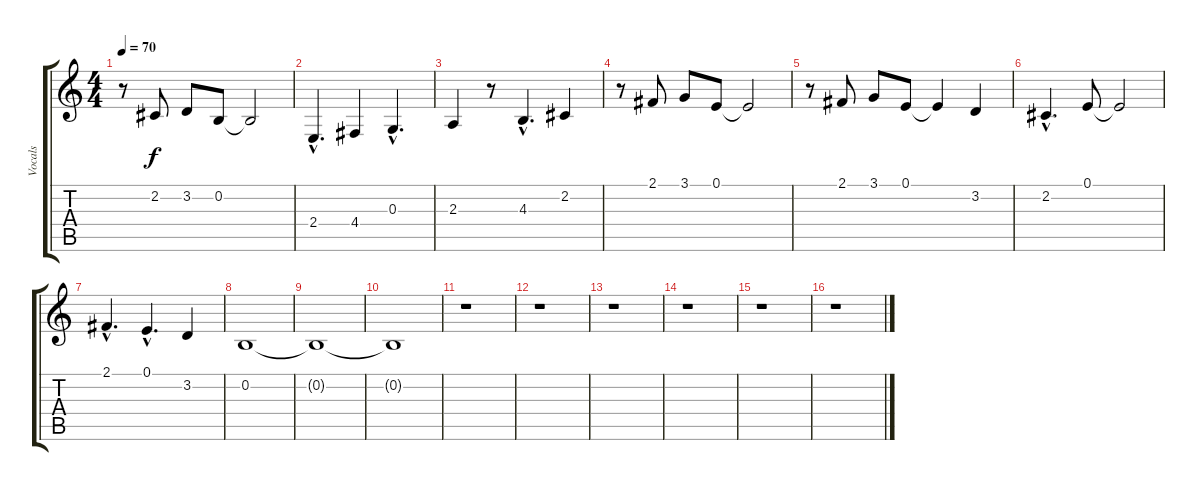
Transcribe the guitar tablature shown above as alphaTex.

\track ("Vocals" "Vocals") {instrument oboe}
\staff {score tabs}
\tuning (E4 B3 G3 D3 A2 E2) {hide}
\ts (4 4)
\tempo 70
\clef g2
\ks c
r.8{dy f} 2.2.8 3.2.8 0.2.8 0.2{t}.2 |
2.4{hac}.4{d} 4.4.4 0.3{hac}.4{d} |
2.3.4 r.8 4.3{hac}.4{d} 2.2.4 |
r.8 2.1.8 3.1.8 0.1.8 0.1{t}.2 |
r.8 2.1.8 3.1.8 0.1.8 0.1{t}.4 3.2.4 |
2.2{hac}.4{d} 0.1.8 0.1{t}.2 |
2.1{hac}.4{d} 0.1{hac}.4{d} 3.2.4 |
0.2.1 |
0.2{t}.1{volume 0} |
0.2{t}.1 |
r.1 |
r.1 |
r.1 |
r.1 |
r.1 |
r.1
